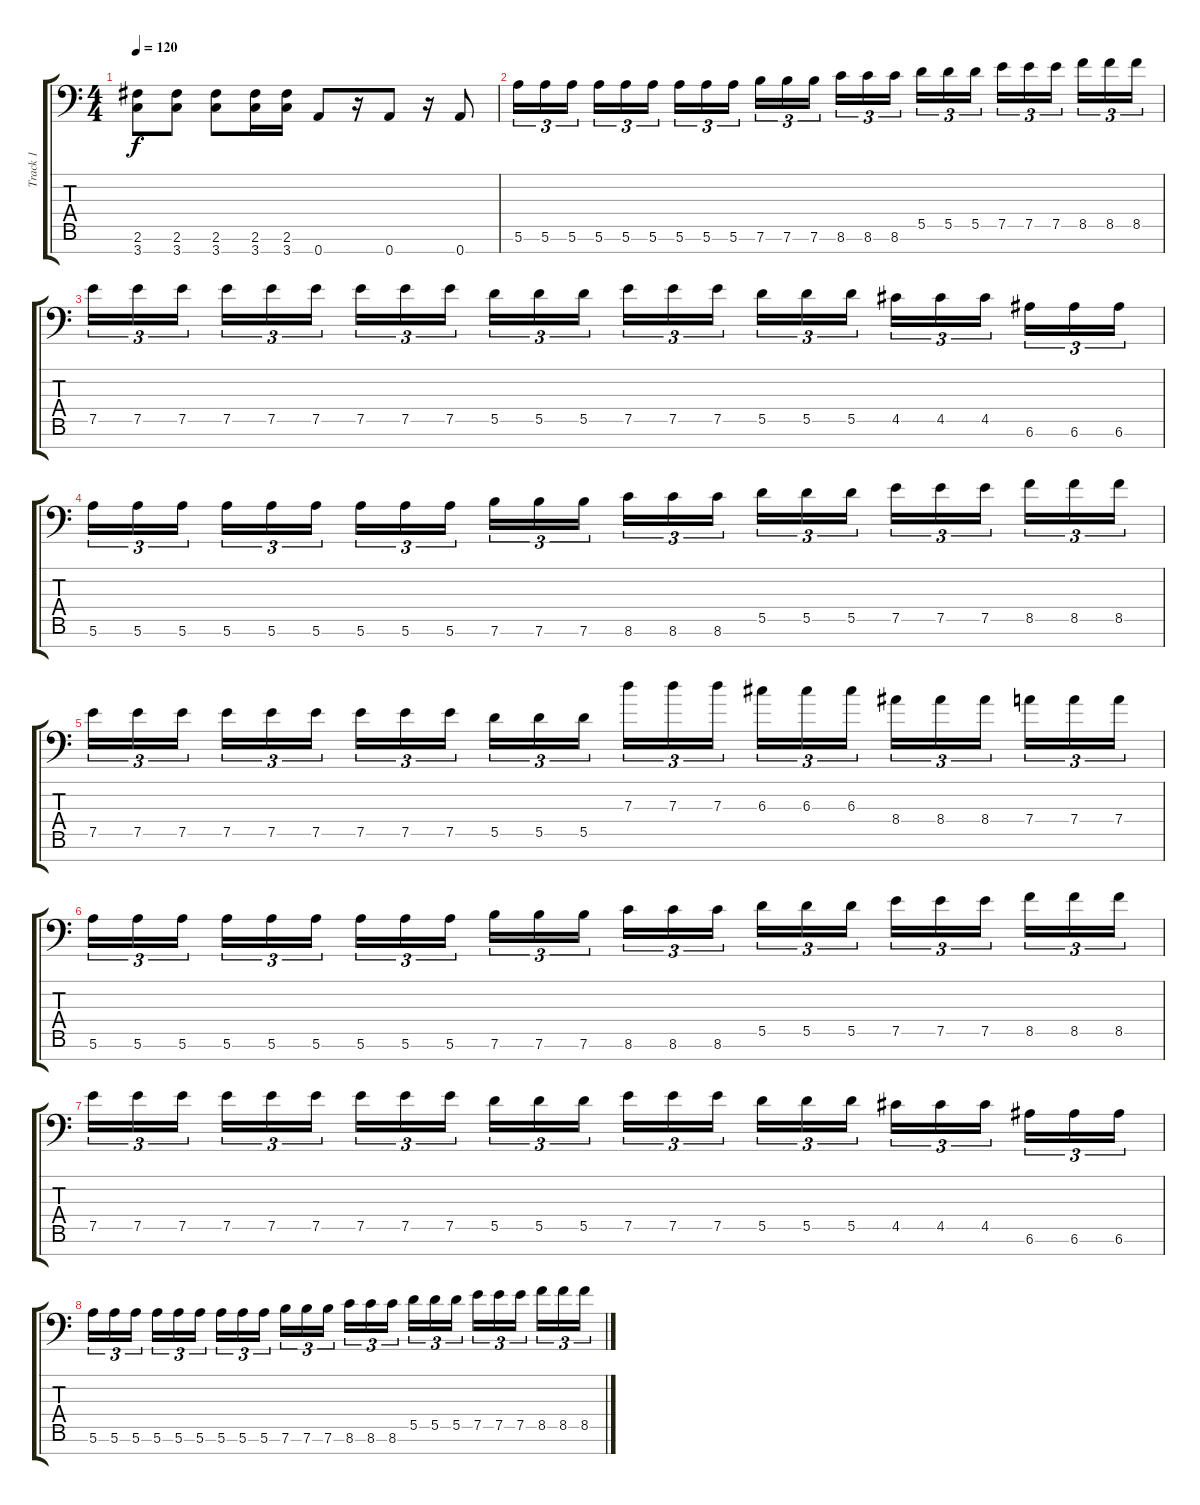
\track ("Track 1" "Track 1") {instrument distortionguitar}
\staff {score tabs}
\tuning (E4 B3 G3 D3 A2 E2 A1) {hide}
\ts (4 4)
\tempo 120
\clef f4
\ks c
(2.6 3.7).8{dy f} (2.6 3.7).8 (2.6 3.7).8 (2.6 3.7).16 (2.6 3.7).16 0.7.8 r.16 0.7.8 r.16 0.7.8 |
5.6.16{tu (3 2)} 5.6.16{tu (3 2)} 5.6.16{tu (3 2) beam splitsecondary} 5.6.16{tu (3 2)} 5.6.16{tu (3 2)} 5.6.16{tu (3 2)} 5.6.16{tu (3 2)} 5.6.16{tu (3 2)} 5.6.16{tu (3 2) beam splitsecondary} 7.6.16{tu (3 2)} 7.6.16{tu (3 2)} 7.6.16{tu (3 2)} 8.6.16{tu (3 2)} 8.6.16{tu (3 2)} 8.6.16{tu (3 2) beam splitsecondary} 5.5.16{tu (3 2)} 5.5.16{tu (3 2)} 5.5.16{tu (3 2)} 7.5.16{tu (3 2)} 7.5.16{tu (3 2)} 7.5.16{tu (3 2) beam splitsecondary} 8.5.16{tu (3 2)} 8.5.16{tu (3 2)} 8.5.16{tu (3 2)} |
7.5.16{tu (3 2)} 7.5.16{tu (3 2)} 7.5.16{tu (3 2) beam splitsecondary} 7.5.16{tu (3 2)} 7.5.16{tu (3 2)} 7.5.16{tu (3 2)} 7.5.16{tu (3 2)} 7.5.16{tu (3 2)} 7.5.16{tu (3 2) beam splitsecondary} 5.5.16{tu (3 2)} 5.5.16{tu (3 2)} 5.5.16{tu (3 2)} 7.5.16{tu (3 2)} 7.5.16{tu (3 2)} 7.5.16{tu (3 2) beam splitsecondary} 5.5.16{tu (3 2)} 5.5.16{tu (3 2)} 5.5.16{tu (3 2)} 4.5.16{tu (3 2)} 4.5.16{tu (3 2)} 4.5.16{tu (3 2) beam splitsecondary} 6.6.16{tu (3 2)} 6.6.16{tu (3 2)} 6.6.16{tu (3 2)} |
5.6.16{tu (3 2)} 5.6.16{tu (3 2)} 5.6.16{tu (3 2) beam splitsecondary} 5.6.16{tu (3 2)} 5.6.16{tu (3 2)} 5.6.16{tu (3 2)} 5.6.16{tu (3 2)} 5.6.16{tu (3 2)} 5.6.16{tu (3 2) beam splitsecondary} 7.6.16{tu (3 2)} 7.6.16{tu (3 2)} 7.6.16{tu (3 2)} 8.6.16{tu (3 2)} 8.6.16{tu (3 2)} 8.6.16{tu (3 2) beam splitsecondary} 5.5.16{tu (3 2)} 5.5.16{tu (3 2)} 5.5.16{tu (3 2)} 7.5.16{tu (3 2)} 7.5.16{tu (3 2)} 7.5.16{tu (3 2) beam splitsecondary} 8.5.16{tu (3 2)} 8.5.16{tu (3 2)} 8.5.16{tu (3 2)} |
7.5.16{tu (3 2)} 7.5.16{tu (3 2)} 7.5.16{tu (3 2) beam splitsecondary} 7.5.16{tu (3 2)} 7.5.16{tu (3 2)} 7.5.16{tu (3 2)} 7.5.16{tu (3 2)} 7.5.16{tu (3 2)} 7.5.16{tu (3 2) beam splitsecondary} 5.5.16{tu (3 2)} 5.5.16{tu (3 2)} 5.5.16{tu (3 2)} 7.3.16{tu (3 2)} 7.3.16{tu (3 2)} 7.3.16{tu (3 2) beam splitsecondary} 6.3.16{tu (3 2)} 6.3.16{tu (3 2)} 6.3.16{tu (3 2)} 8.4.16{tu (3 2)} 8.4.16{tu (3 2)} 8.4.16{tu (3 2) beam splitsecondary} 7.4.16{tu (3 2)} 7.4.16{tu (3 2)} 7.4.16{tu (3 2)} |
5.6.16{tu (3 2)} 5.6.16{tu (3 2)} 5.6.16{tu (3 2) beam splitsecondary} 5.6.16{tu (3 2)} 5.6.16{tu (3 2)} 5.6.16{tu (3 2)} 5.6.16{tu (3 2)} 5.6.16{tu (3 2)} 5.6.16{tu (3 2) beam splitsecondary} 7.6.16{tu (3 2)} 7.6.16{tu (3 2)} 7.6.16{tu (3 2)} 8.6.16{tu (3 2)} 8.6.16{tu (3 2)} 8.6.16{tu (3 2) beam splitsecondary} 5.5.16{tu (3 2)} 5.5.16{tu (3 2)} 5.5.16{tu (3 2)} 7.5.16{tu (3 2)} 7.5.16{tu (3 2)} 7.5.16{tu (3 2) beam splitsecondary} 8.5.16{tu (3 2)} 8.5.16{tu (3 2)} 8.5.16{tu (3 2)} |
7.5.16{tu (3 2)} 7.5.16{tu (3 2)} 7.5.16{tu (3 2) beam splitsecondary} 7.5.16{tu (3 2)} 7.5.16{tu (3 2)} 7.5.16{tu (3 2)} 7.5.16{tu (3 2)} 7.5.16{tu (3 2)} 7.5.16{tu (3 2) beam splitsecondary} 5.5.16{tu (3 2)} 5.5.16{tu (3 2)} 5.5.16{tu (3 2)} 7.5.16{tu (3 2)} 7.5.16{tu (3 2)} 7.5.16{tu (3 2) beam splitsecondary} 5.5.16{tu (3 2)} 5.5.16{tu (3 2)} 5.5.16{tu (3 2)} 4.5.16{tu (3 2)} 4.5.16{tu (3 2)} 4.5.16{tu (3 2) beam splitsecondary} 6.6.16{tu (3 2)} 6.6.16{tu (3 2)} 6.6.16{tu (3 2)} |
5.6.16{tu (3 2)} 5.6.16{tu (3 2)} 5.6.16{tu (3 2) beam splitsecondary} 5.6.16{tu (3 2)} 5.6.16{tu (3 2)} 5.6.16{tu (3 2)} 5.6.16{tu (3 2)} 5.6.16{tu (3 2)} 5.6.16{tu (3 2) beam splitsecondary} 7.6.16{tu (3 2)} 7.6.16{tu (3 2)} 7.6.16{tu (3 2)} 8.6.16{tu (3 2)} 8.6.16{tu (3 2)} 8.6.16{tu (3 2) beam splitsecondary} 5.5.16{tu (3 2)} 5.5.16{tu (3 2)} 5.5.16{tu (3 2)} 7.5.16{tu (3 2)} 7.5.16{tu (3 2)} 7.5.16{tu (3 2) beam splitsecondary} 8.5.16{tu (3 2)} 8.5.16{tu (3 2)} 8.5.16{tu (3 2)}
